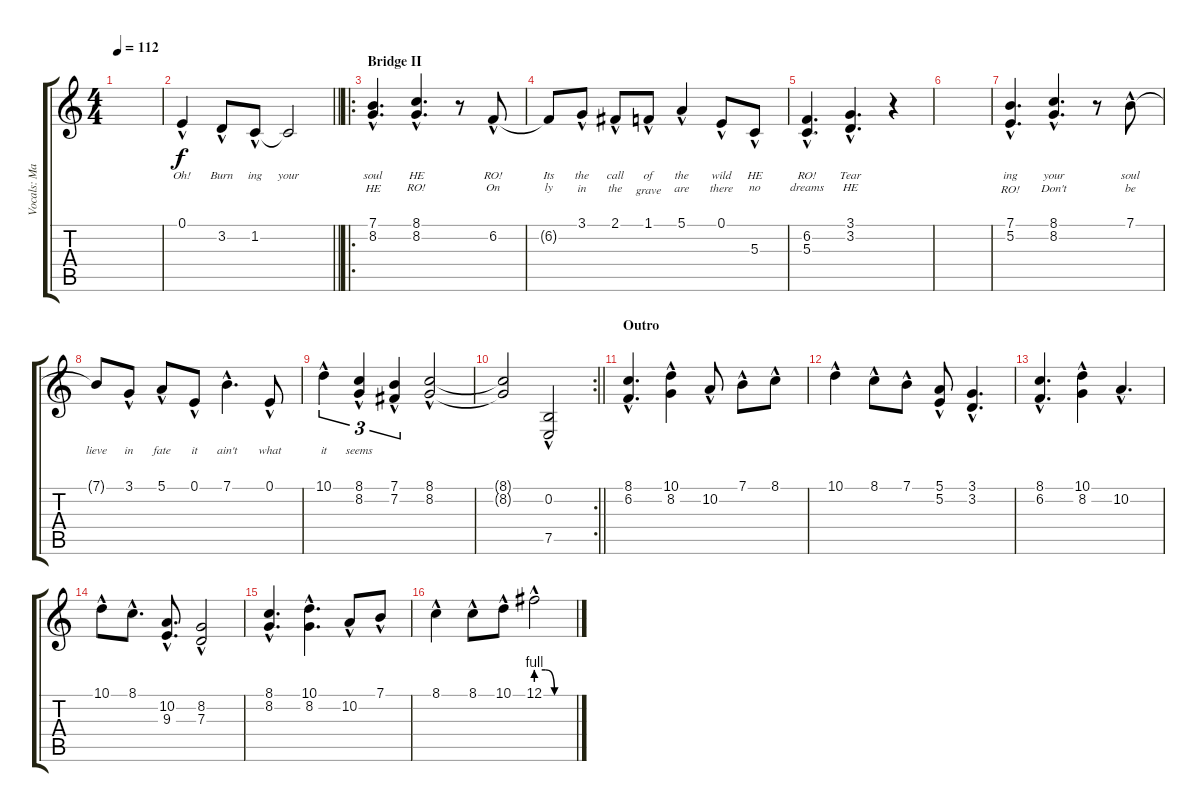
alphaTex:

\track ("Vocals: Martin" "Vocals: Ma") {instrument lead2sawtooth}
\staff {score tabs}
\tuning (E4 B3 G3 D3 A2 E2) {hide}
\ts (4 4)
\tempo 112
\clef g2
\ks c
|
\barLineRight lightlight
0.1{hac}.4{lyrics (0 "Oh!") lyrics (1 "") lyrics (2 "") lyrics (3 "") lyrics (4 "")} 3.2{hac}.8{lyrics (0 "Burn") lyrics (1 "") lyrics (2 "") lyrics (3 "") lyrics (4 "")} 1.2{hac}.8{lyrics (0 "ing") lyrics (1 "") lyrics (2 "") lyrics (3 "") lyrics (4 "")} 1.2{t}.2{lyrics (0 "your") lyrics (1 "") lyrics (2 "") lyrics (3 "") lyrics (4 "")} |
\ro
\section ("" "Bridge II")
(7.1{hac} 8.2{hac}).4{d lyrics (0 "soul") lyrics (1 "HE") lyrics (2 "") lyrics (3 "") lyrics (4 "")} (8.1{hac} 8.2{hac}).4{d lyrics (0 "HE") lyrics (1 "RO!") lyrics (2 "") lyrics (3 "") lyrics (4 "")} r.8 6.2{hac}.8{lyrics (0 "RO!") lyrics (1 "On") lyrics (2 "") lyrics (3 "") lyrics (4 "")} |
6.2{t}.8{lyrics (0 "Its") lyrics (1 "ly") lyrics (2 "") lyrics (3 "") lyrics (4 "")} 3.1{hac}.8{lyrics (0 "the") lyrics (1 "in") lyrics (2 "") lyrics (3 "") lyrics (4 "")} 2.1{hac}.8{lyrics (0 "call") lyrics (1 "the") lyrics (2 "") lyrics (3 "") lyrics (4 "")} 1.1{hac}.8{lyrics (0 "of") lyrics (1 "grave") lyrics (2 "") lyrics (3 "") lyrics (4 "")} 5.1{hac}.4{lyrics (0 "the") lyrics (1 "are") lyrics (2 "") lyrics (3 "") lyrics (4 "")} 0.1{hac}.8{lyrics (0 "wild") lyrics (1 "there") lyrics (2 "") lyrics (3 "") lyrics (4 "")} 5.3{hac}.8{lyrics (0 "HE") lyrics (1 "no") lyrics (2 "") lyrics (3 "") lyrics (4 "")} |
(6.2{hac} 5.3{hac}).4{d lyrics (0 "RO!") lyrics (1 "dreams") lyrics (2 "") lyrics (3 "") lyrics (4 "")} (3.1{hac} 3.2{hac}).4{d lyrics (0 "Tear") lyrics (1 "HE") lyrics (2 "") lyrics (3 "") lyrics (4 "")} r.4 |
|
(7.1{hac} 5.2{hac}).4{d lyrics (0 "ing") lyrics (1 "RO!") lyrics (2 "") lyrics (3 "") lyrics (4 "")} (8.1{hac} 8.2{hac}).4{d lyrics (0 "your") lyrics (1 "Don't") lyrics (2 "") lyrics (3 "") lyrics (4 "")} r.8 7.1{hac}.8{lyrics (0 "soul") lyrics (1 "be") lyrics (2 "") lyrics (3 "") lyrics (4 "")} |
7.1{t}.8{lyrics (0 "") lyrics (1 "lieve") lyrics (2 "") lyrics (3 "") lyrics (4 "")} 3.1{hac}.8{lyrics (0 "") lyrics (1 "in") lyrics (2 "") lyrics (3 "") lyrics (4 "")} 5.1{hac}.8{lyrics (0 "") lyrics (1 "fate") lyrics (2 "") lyrics (3 "") lyrics (4 "")} 0.1{hac}.8{lyrics (0 "") lyrics (1 "it") lyrics (2 "") lyrics (3 "") lyrics (4 "")} 7.1{hac}.4{d lyrics (0 "") lyrics (1 "ain't") lyrics (2 "") lyrics (3 "") lyrics (4 "")} 0.1{hac}.8{lyrics (0 "") lyrics (1 "what") lyrics (2 "") lyrics (3 "") lyrics (4 "")} |
10.1{hac}.4{tu (3 2) lyrics (0 "") lyrics (1 "it") lyrics (2 "") lyrics (3 "") lyrics (4 "")} (8.1{hac} 8.2{hac}).4{tu (3 2) lyrics (0 "") lyrics (1 "seems") lyrics (2 "") lyrics (3 "") lyrics (4 "")} (7.1{hac} 7.2{hac}).4{tu (3 2)} (8.1{hac} 8.2{hac}).2 |
\rc 2
\barLineRight lightlight
(8.1{t} 8.2{t}).2 (0.2{hac} 7.5{hac}).2 |
\section ("" "Outro")
(8.1{hac} 6.2{hac}).4{d} (10.1{hac} 8.2{hac}).4 10.2{hac}.8 7.1{hac}.8 8.1{hac}.8 |
10.1{hac}.4 8.1{hac}.8 7.1{hac}.8 (5.1{hac} 5.2{hac}).8 (3.1{hac} 3.2{hac}).4{d} |
(8.1{hac} 6.2{hac}).4{d} (10.1{hac} 8.2{hac}).4 10.2{hac}.4{d} |
10.1{hac}.8 8.1{hac}.8{d} (10.2{hac} 9.3{hac}).8{d} (8.2{hac} 7.3{hac}).2 |
(8.1{hac} 8.2{hac}).4{d} (10.1{hac} 8.2{hac}).4{d} 10.2{hac}.8 7.1{hac}.8 |
8.1{hac}.4 8.1{hac}.8 10.1{hac}.8 12.1{be (custom 0 4 15 4 30 0 60 0) hac}.2
